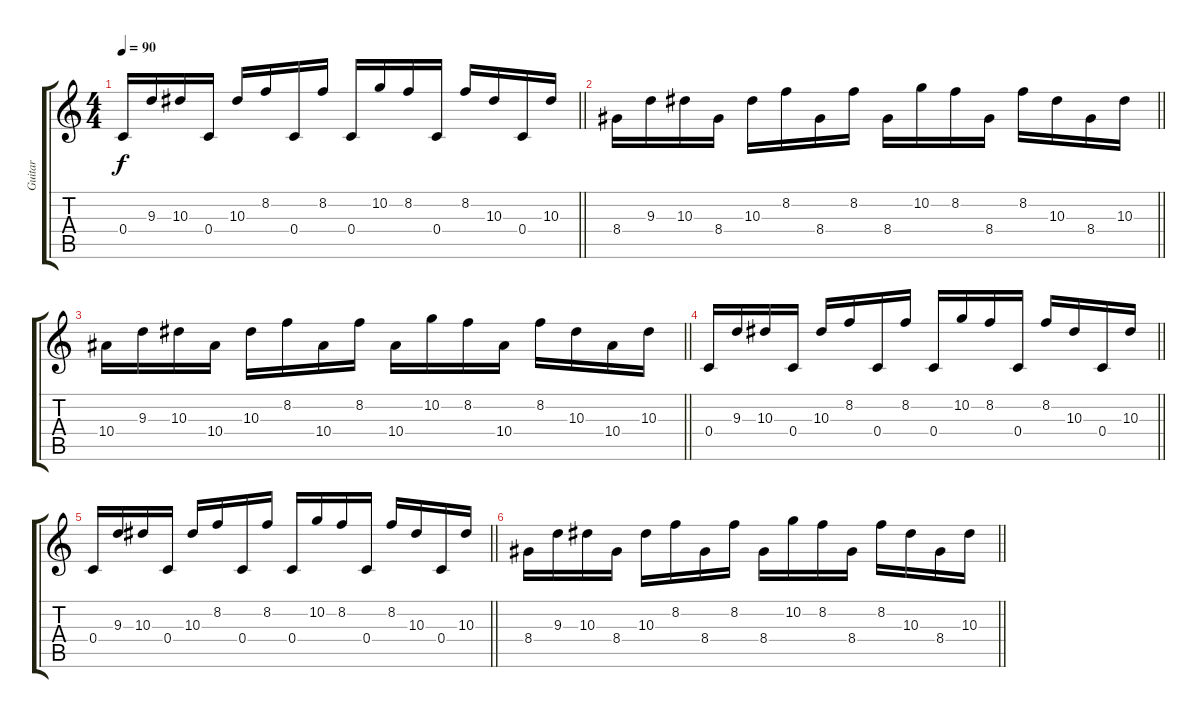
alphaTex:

\track ("Guitar" "Guitar") {instrument distortionguitar}
\staff {score tabs}
\tuning (D4 A3 F3 C3 G2 C2) {hide}
\ts (4 4)
\tempo 90
\clef g2
\barLineRight lightlight
\ks c
0.4.16{dy f} 9.3.16 10.3.16 0.4.16 10.3.16 8.2.16 0.4.16 8.2.16 0.4.16 10.2.16 8.2.16 0.4.16 8.2.16 10.3.16 0.4.16 10.3.16 |
\barLineRight lightlight
8.4.16 9.3.16 10.3.16 8.4.16 10.3.16 8.2.16 8.4.16 8.2.16 8.4.16 10.2.16 8.2.16 8.4.16 8.2.16 10.3.16 8.4.16 10.3.16 |
\barLineRight lightlight
10.4.16 9.3.16 10.3.16 10.4.16 10.3.16 8.2.16 10.4.16 8.2.16 10.4.16 10.2.16 8.2.16 10.4.16 8.2.16 10.3.16 10.4.16 10.3.16 |
\barLineRight lightlight
0.4.16{volume 0} 9.3.16 10.3.16 0.4.16 10.3.16 8.2.16 0.4.16 8.2.16 0.4.16 10.2.16 8.2.16 0.4.16 8.2.16 10.3.16 0.4.16 10.3.16 |
\barLineRight lightlight
0.4.16 9.3.16 10.3.16 0.4.16 10.3.16 8.2.16 0.4.16 8.2.16 0.4.16 10.2.16 8.2.16 0.4.16 8.2.16 10.3.16 0.4.16 10.3.16 |
\barLineRight lightlight
8.4.16 9.3.16 10.3.16 8.4.16 10.3.16 8.2.16 8.4.16 8.2.16 8.4.16 10.2.16 8.2.16 8.4.16 8.2.16 10.3.16 8.4.16 10.3.16
